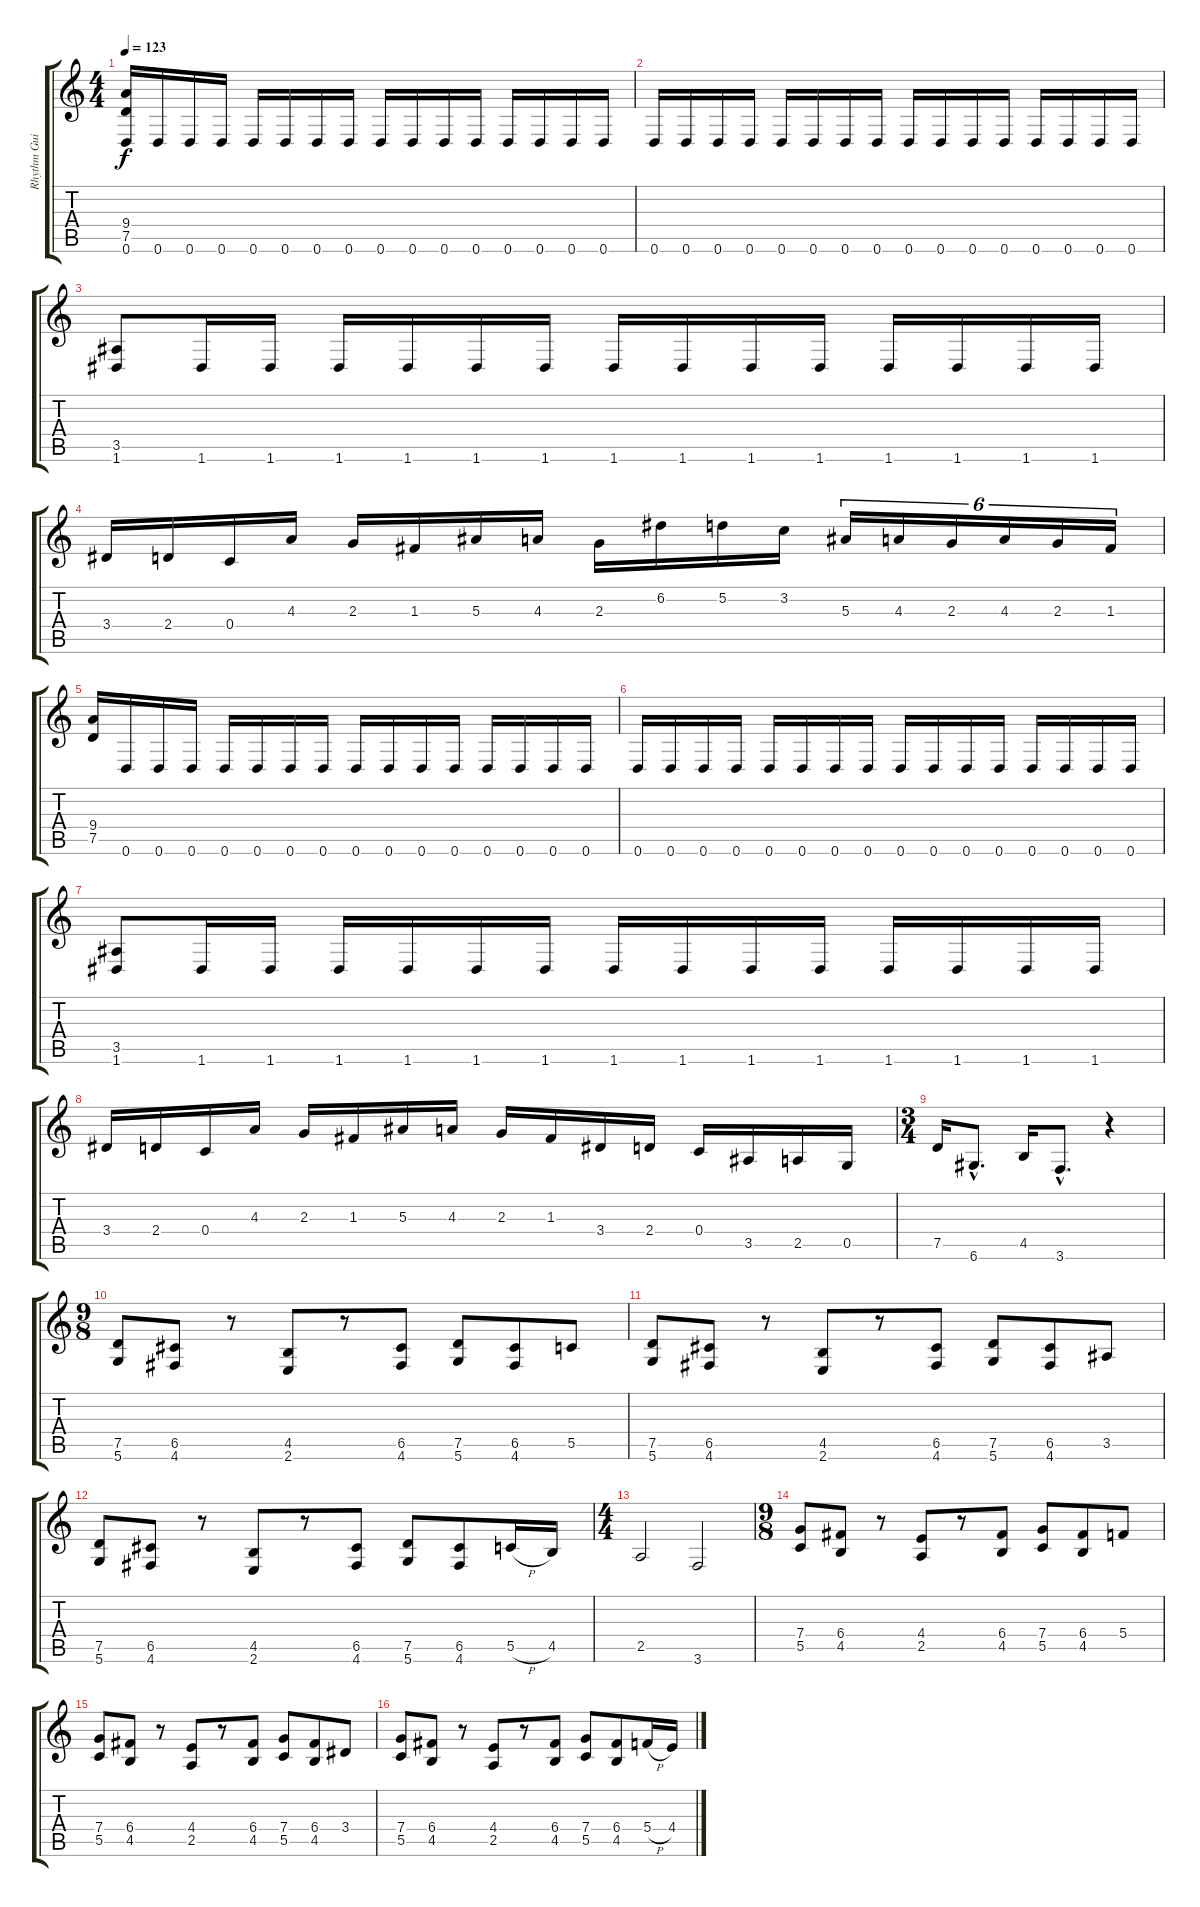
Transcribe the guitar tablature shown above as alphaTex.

\track ("Rhythm Guitar" "Rhythm Gui") {instrument distortionguitar}
\staff {score tabs}
\tuning (D4 A3 F3 C3 G2 D2) {hide}
\ts (4 4)
\tempo 123
\clef g2
\ks c
(9.4 7.5 0.6).16{dy f} 0.6.16 0.6.16 0.6.16 0.6.16 0.6.16 0.6.16 0.6.16 0.6.16 0.6.16 0.6.16 0.6.16 0.6.16 0.6.16 0.6.16 0.6.16 |
0.6.16 0.6.16 0.6.16 0.6.16 0.6.16 0.6.16 0.6.16 0.6.16 0.6.16 0.6.16 0.6.16 0.6.16 0.6.16 0.6.16 0.6.16 0.6.16 |
(3.5 1.6).8 1.6.16 1.6.16 1.6.16 1.6.16 1.6.16 1.6.16 1.6.16 1.6.16 1.6.16 1.6.16 1.6.16 1.6.16 1.6.16 1.6.16 |
3.4.16 2.4.16 0.4.16 4.3.16 2.3.16 1.3.16 5.3.16 4.3.16 2.3.16 6.2.16 5.2.16 3.2.16 5.3.16{tu (6 4)} 4.3.16{tu (6 4)} 2.3.16{tu (6 4)} 4.3.16{tu (6 4)} 2.3.16{tu (6 4)} 1.3.16{tu (6 4)} |
(9.4 7.5).16 0.6.16 0.6.16 0.6.16 0.6.16 0.6.16 0.6.16 0.6.16 0.6.16 0.6.16 0.6.16 0.6.16 0.6.16 0.6.16 0.6.16 0.6.16 |
0.6.16 0.6.16 0.6.16 0.6.16 0.6.16 0.6.16 0.6.16 0.6.16 0.6.16 0.6.16 0.6.16 0.6.16 0.6.16 0.6.16 0.6.16 0.6.16 |
(3.5 1.6).8 1.6.16 1.6.16 1.6.16 1.6.16 1.6.16 1.6.16 1.6.16 1.6.16 1.6.16 1.6.16 1.6.16 1.6.16 1.6.16 1.6.16 |
3.4.16 2.4.16 0.4.16 4.3.16 2.3.16 1.3.16 5.3.16 4.3.16 2.3.16 1.3.16 3.4.16 2.4.16 0.4.16 3.5.16 2.5.16 0.5.16 |
\ts (3 4)
7.5.16 6.6{hac}.8{d} 4.5.16 3.6{hac}.8{d} r.4 |
\ts (9 8)
(7.5 5.6).8 (6.5 4.6).8 r.8 (4.5 2.6).8 r.8 (6.5 4.6).8 (7.5 5.6).8 (6.5 4.6).8 5.5.8 |
(7.5 5.6).8 (6.5 4.6).8 r.8 (4.5 2.6).8 r.8 (6.5 4.6).8 (7.5 5.6).8 (6.5 4.6).8 3.5.8 |
(7.5 5.6).8 (6.5 4.6).8 r.8 (4.5 2.6).8 r.8 (6.5 4.6).8 (7.5 5.6).8 (6.5 4.6).8 5.5{h}.16 4.5.16 |
\ts (4 4)
2.5.2 3.6.2 |
\ts (9 8)
(7.4 5.5).8 (6.4 4.5).8 r.8 (4.4 2.5).8 r.8 (6.4 4.5).8 (7.4 5.5).8 (6.4 4.5).8 5.4.8 |
(7.4 5.5).8 (6.4 4.5).8 r.8 (4.4 2.5).8 r.8 (6.4 4.5).8 (7.4 5.5).8 (6.4 4.5).8 3.4.8 |
(7.4 5.5).8 (6.4 4.5).8 r.8 (4.4 2.5).8 r.8 (6.4 4.5).8 (7.4 5.5).8 (6.4 4.5).8 5.4{h}.16 4.4.16
